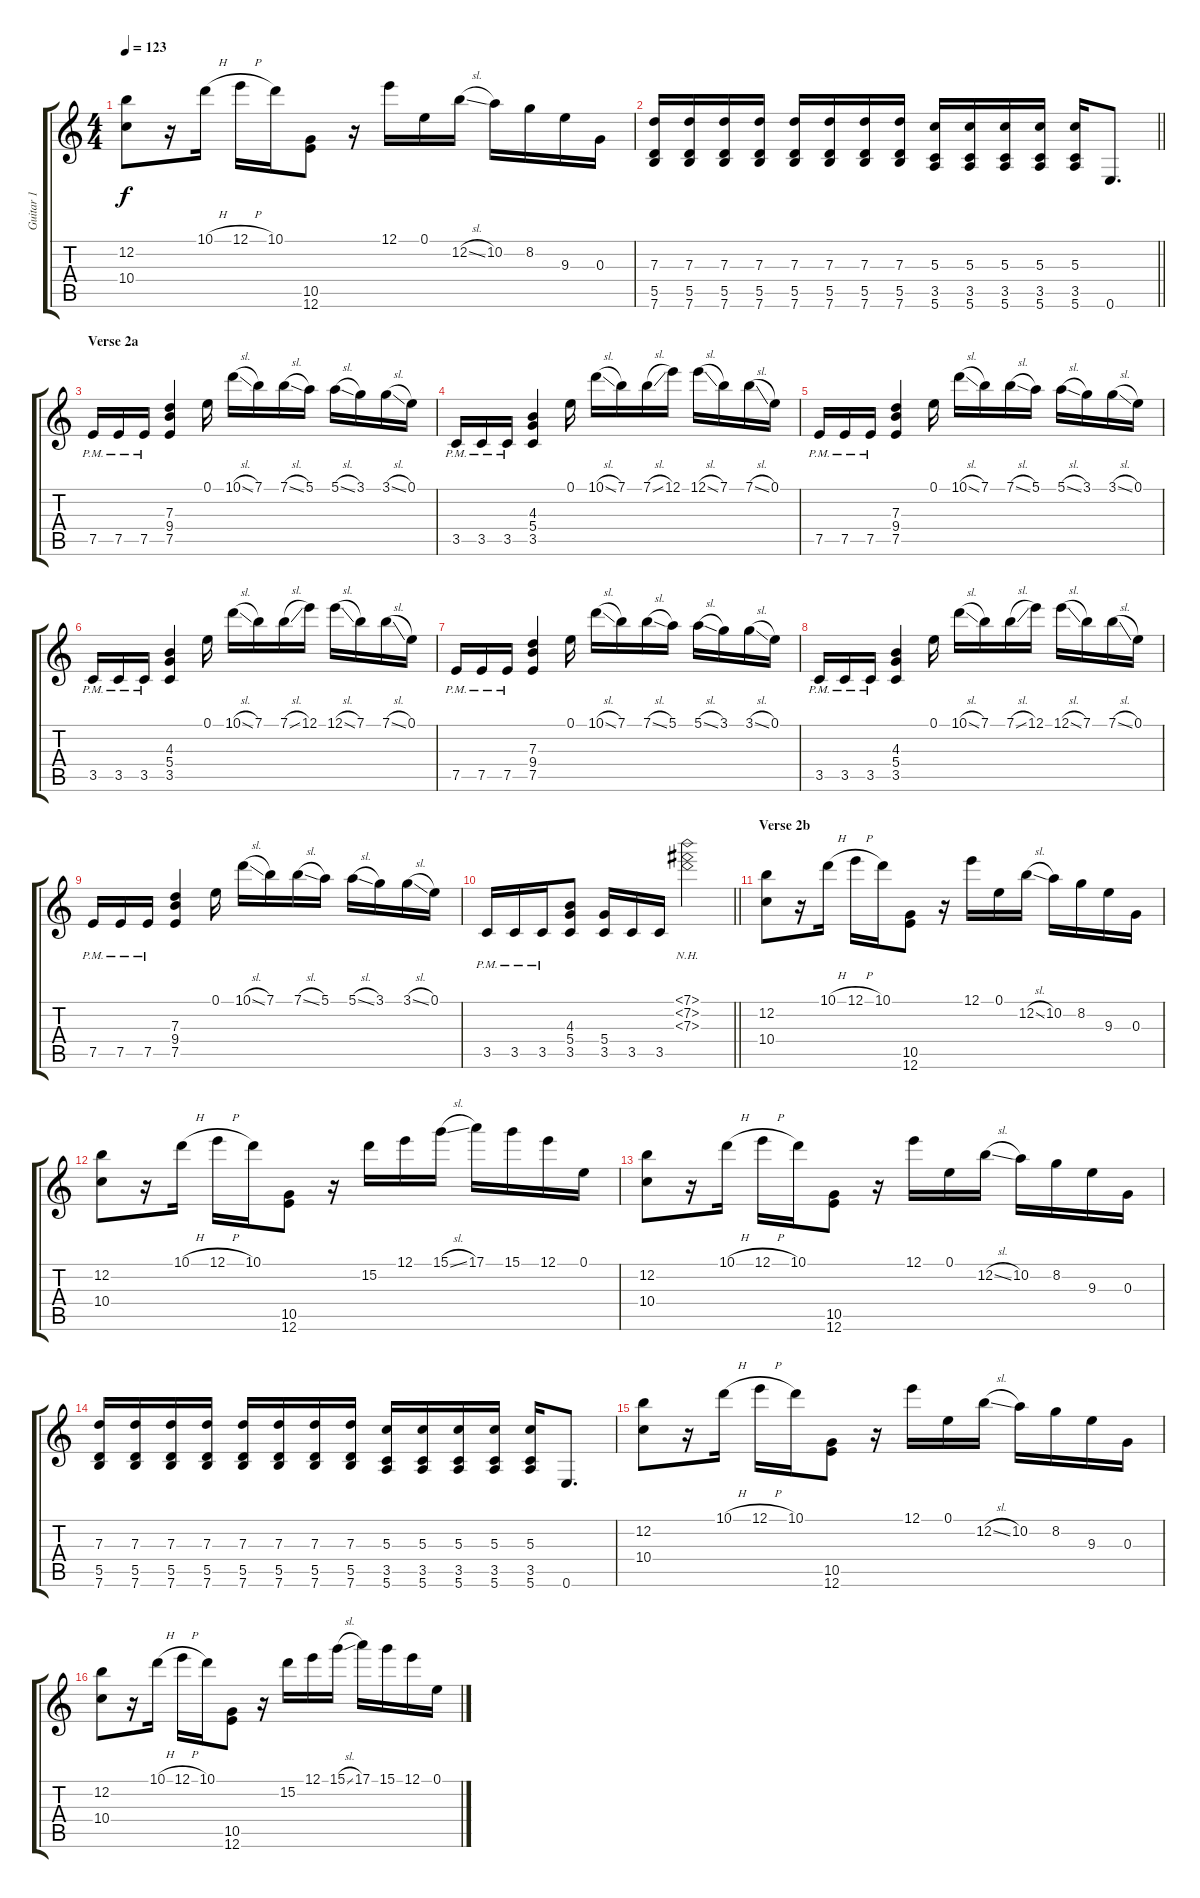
\track ("Guitar 1" "Guitar 1") {instrument distortionguitar}
\staff {score tabs}
\tuning (E4 B3 G3 D3 A2 E2) {hide}
\ts (4 4)
\tempo 123
\clef g2
\ks c
(12.2 10.4).8{dy f} r.16 10.1{h}.16 12.1{h}.16 10.1.16 (10.5 12.6).8 r.16 12.1.16 0.1.16 12.2{sl}.16 10.2.16 8.2.16 9.3.16 0.3.16 |
\barLineRight lightlight
(7.3 5.5 7.6).16 (7.3 5.5 7.6).16 (7.3 5.5 7.6).16 (7.3 5.5 7.6).16 (7.3 5.5 7.6).16 (7.3 5.5 7.6).16 (7.3 5.5 7.6).16 (7.3 5.5 7.6).16 (5.3 3.5 5.6).16 (5.3 3.5 5.6).16 (5.3 3.5 5.6).16 (5.3 3.5 5.6).16 (5.3 3.5 5.6).16 0.6.8{d} |
\section ("" "Verse 2a")
7.5{pm}.16 7.5{pm}.16 7.5{pm}.16 (7.3 9.4 7.5).4 0.1.16 10.1{sl}.16 7.1.16 7.1{sl}.16 5.1.16 5.1{sl}.16 3.1.16 3.1{sl}.16 0.1.16 |
3.5{pm}.16 3.5{pm}.16 3.5{pm}.16 (4.3 5.4 3.5).4 0.1.16 10.1{sl}.16 7.1.16 7.1{sl}.16 12.1.16 12.1{sl}.16 7.1.16 7.1{sl}.16 0.1.16 |
7.5{pm}.16 7.5{pm}.16 7.5{pm}.16 (7.3 9.4 7.5).4 0.1.16 10.1{sl}.16 7.1.16 7.1{sl}.16 5.1.16 5.1{sl}.16 3.1.16 3.1{sl}.16 0.1.16 |
3.5{pm}.16 3.5{pm}.16 3.5{pm}.16 (4.3 5.4 3.5).4 0.1.16 10.1{sl}.16 7.1.16 7.1{sl}.16 12.1.16 12.1{sl}.16 7.1.16 7.1{sl}.16 0.1.16 |
7.5{pm}.16 7.5{pm}.16 7.5{pm}.16 (7.3 9.4 7.5).4 0.1.16 10.1{sl}.16 7.1.16 7.1{sl}.16 5.1.16 5.1{sl}.16 3.1.16 3.1{sl}.16 0.1.16 |
3.5{pm}.16 3.5{pm}.16 3.5{pm}.16 (4.3 5.4 3.5).4 0.1.16 10.1{sl}.16 7.1.16 7.1{sl}.16 12.1.16 12.1{sl}.16 7.1.16 7.1{sl}.16 0.1.16 |
7.5{pm}.16 7.5{pm}.16 7.5{pm}.16 (7.3 9.4 7.5).4 0.1.16 10.1{sl}.16 7.1.16 7.1{sl}.16 5.1.16 5.1{sl}.16 3.1.16 3.1{sl}.16 0.1.16 |
\barLineRight lightlight
3.5{pm}.16 3.5{pm}.16 3.5{pm}.16 (4.3 5.4 3.5).8 (5.4 3.5).16 3.5.16 3.5.16 (7.1{nh} 7.2{nh} 7.3{nh}).2 |
\section ("" "Verse 2b")
(12.2 10.4).8 r.16 10.1{h}.16 12.1{h}.16 10.1.16 (10.5 12.6).8 r.16 12.1.16 0.1.16 12.2{sl}.16 10.2.16 8.2.16 9.3.16 0.3.16 |
(12.2 10.4).8 r.16 10.1{h}.16 12.1{h}.16 10.1.16 (10.5 12.6).8 r.16 15.2.16 12.1.16 15.1{sl}.16 17.1.16 15.1.16 12.1.16 0.1.16 |
(12.2 10.4).8 r.16 10.1{h}.16 12.1{h}.16 10.1.16 (10.5 12.6).8 r.16 12.1.16 0.1.16 12.2{sl}.16 10.2.16 8.2.16 9.3.16 0.3.16 |
(7.3 5.5 7.6).16 (7.3 5.5 7.6).16 (7.3 5.5 7.6).16 (7.3 5.5 7.6).16 (7.3 5.5 7.6).16 (7.3 5.5 7.6).16 (7.3 5.5 7.6).16 (7.3 5.5 7.6).16 (5.3 3.5 5.6).16 (5.3 3.5 5.6).16 (5.3 3.5 5.6).16 (5.3 3.5 5.6).16 (5.3 3.5 5.6).16 0.6.8{d} |
(12.2 10.4).8 r.16 10.1{h}.16 12.1{h}.16 10.1.16 (10.5 12.6).8 r.16 12.1.16 0.1.16 12.2{sl}.16 10.2.16 8.2.16 9.3.16 0.3.16 |
(12.2 10.4).8 r.16 10.1{h}.16 12.1{h}.16 10.1.16 (10.5 12.6).8 r.16 15.2.16 12.1.16 15.1{sl}.16 17.1.16 15.1.16 12.1.16 0.1.16
